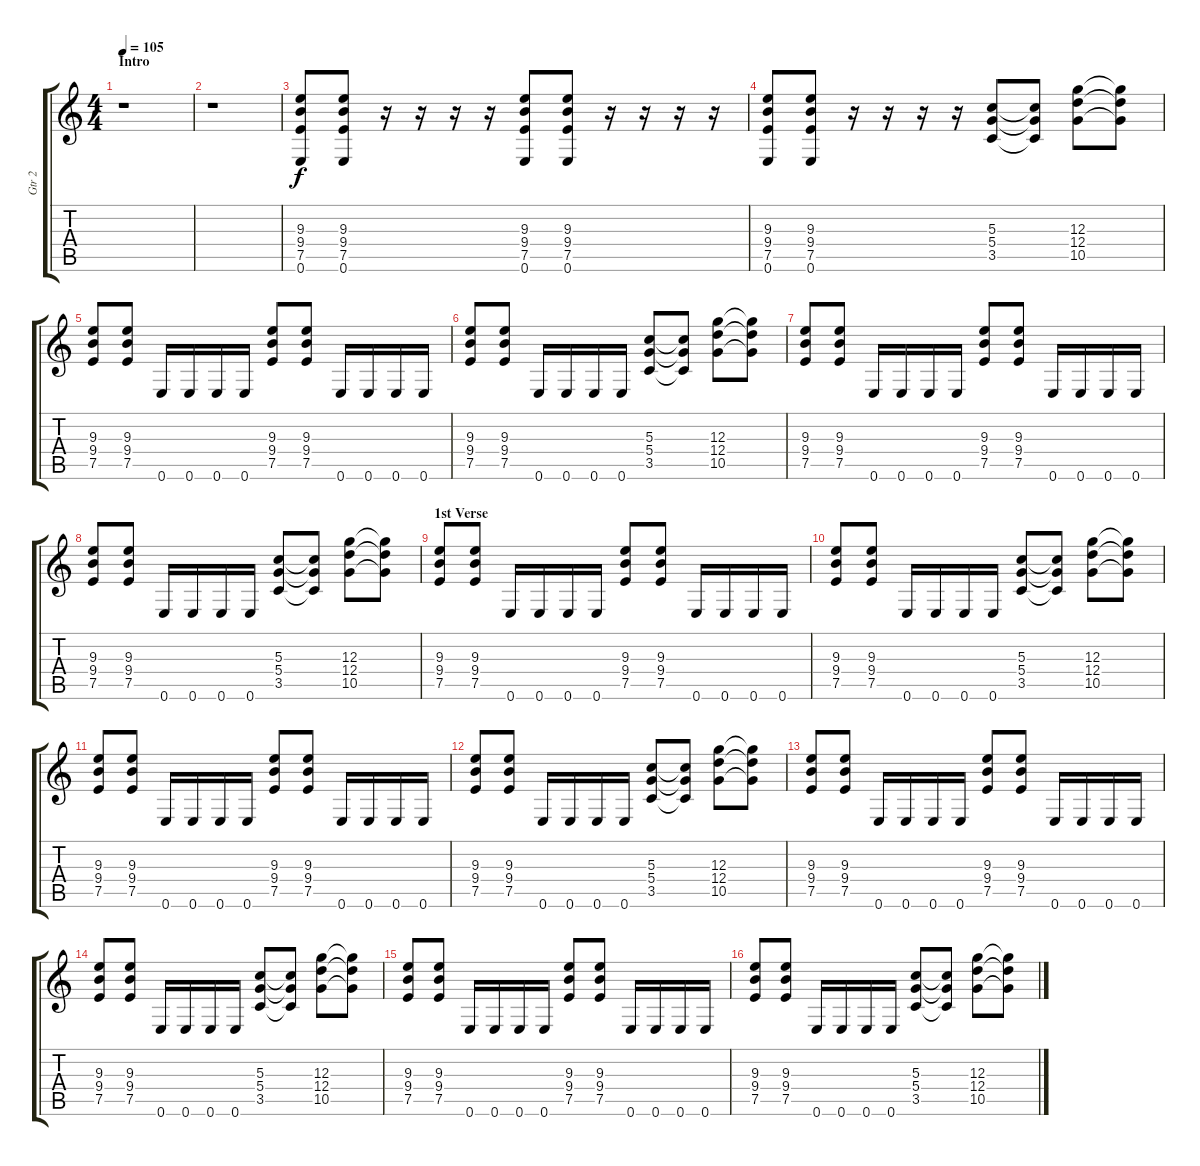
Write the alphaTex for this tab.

\track ("Gtr 2" "Gtr 2") {instrument distortionguitar}
\staff {score tabs}
\tuning (E4 B3 G3 D3 A2 E2) {hide}
\ts (4 4)
\section ("" "Intro")
\tempo 105
\clef g2
\ks c
r.1{dy f instrument distortionguitar} |
r.1 |
(9.3 9.4 7.5 0.6).8 (9.3 9.4 7.5 0.6).8 r.16 r.16 r.16 r.16 (9.3 9.4 7.5 0.6).8 (9.3 9.4 7.5 0.6).8 r.16 r.16 r.16 r.16 |
(9.3 9.4 7.5 0.6).8 (9.3 9.4 7.5 0.6).8 r.16 r.16 r.16 r.16 (5.3 5.4 3.5).8 (5.3{t} 5.4{t} 3.5{t}).8 (12.3 12.4 10.5).8 (12.3{t} 12.4{t} 10.5{t}).8 |
(9.3 9.4 7.5).8 (9.3 9.4 7.5).8 0.6.16 0.6.16 0.6.16 0.6.16 (9.3 9.4 7.5).8 (9.3 9.4 7.5).8 0.6.16 0.6.16 0.6.16 0.6.16 |
(9.3 9.4 7.5).8 (9.3 9.4 7.5).8 0.6.16 0.6.16 0.6.16 0.6.16 (5.3 5.4 3.5).8 (5.3{t} 5.4{t} 3.5{t}).8 (12.3 12.4 10.5).8 (12.3{t} 12.4{t} 10.5{t}).8 |
(9.3 9.4 7.5).8 (9.3 9.4 7.5).8 0.6.16 0.6.16 0.6.16 0.6.16 (9.3 9.4 7.5).8 (9.3 9.4 7.5).8 0.6.16 0.6.16 0.6.16 0.6.16 |
(9.3 9.4 7.5).8 (9.3 9.4 7.5).8 0.6.16 0.6.16 0.6.16 0.6.16 (5.3 5.4 3.5).8 (5.3{t} 5.4{t} 3.5{t}).8 (12.3 12.4 10.5).8 (12.3{t} 12.4{t} 10.5{t}).8 |
\section ("" "1st Verse ")
(9.3 9.4 7.5).8 (9.3 9.4 7.5).8 0.6.16 0.6.16 0.6.16 0.6.16 (9.3 9.4 7.5).8 (9.3 9.4 7.5).8 0.6.16 0.6.16 0.6.16 0.6.16 |
(9.3 9.4 7.5).8 (9.3 9.4 7.5).8 0.6.16 0.6.16 0.6.16 0.6.16 (5.3 5.4 3.5).8 (5.3{t} 5.4{t} 3.5{t}).8 (12.3 12.4 10.5).8 (12.3{t} 12.4{t} 10.5{t}).8 |
(9.3 9.4 7.5).8 (9.3 9.4 7.5).8 0.6.16 0.6.16 0.6.16 0.6.16 (9.3 9.4 7.5).8 (9.3 9.4 7.5).8 0.6.16 0.6.16 0.6.16 0.6.16 |
(9.3 9.4 7.5).8 (9.3 9.4 7.5).8 0.6.16 0.6.16 0.6.16 0.6.16 (5.3 5.4 3.5).8 (5.3{t} 5.4{t} 3.5{t}).8 (12.3 12.4 10.5).8 (12.3{t} 12.4{t} 10.5{t}).8 |
(9.3 9.4 7.5).8 (9.3 9.4 7.5).8 0.6.16 0.6.16 0.6.16 0.6.16 (9.3 9.4 7.5).8 (9.3 9.4 7.5).8 0.6.16 0.6.16 0.6.16 0.6.16 |
(9.3 9.4 7.5).8 (9.3 9.4 7.5).8 0.6.16 0.6.16 0.6.16 0.6.16 (5.3 5.4 3.5).8 (5.3{t} 5.4{t} 3.5{t}).8 (12.3 12.4 10.5).8 (12.3{t} 12.4{t} 10.5{t}).8 |
(9.3 9.4 7.5).8 (9.3 9.4 7.5).8 0.6.16 0.6.16 0.6.16 0.6.16 (9.3 9.4 7.5).8 (9.3 9.4 7.5).8 0.6.16 0.6.16 0.6.16 0.6.16 |
(9.3 9.4 7.5).8 (9.3 9.4 7.5).8 0.6.16 0.6.16 0.6.16 0.6.16 (5.3 5.4 3.5).8 (5.3{t} 5.4{t} 3.5{t}).8 (12.3 12.4 10.5).8 (12.3{t} 12.4{t} 10.5{t}).8
